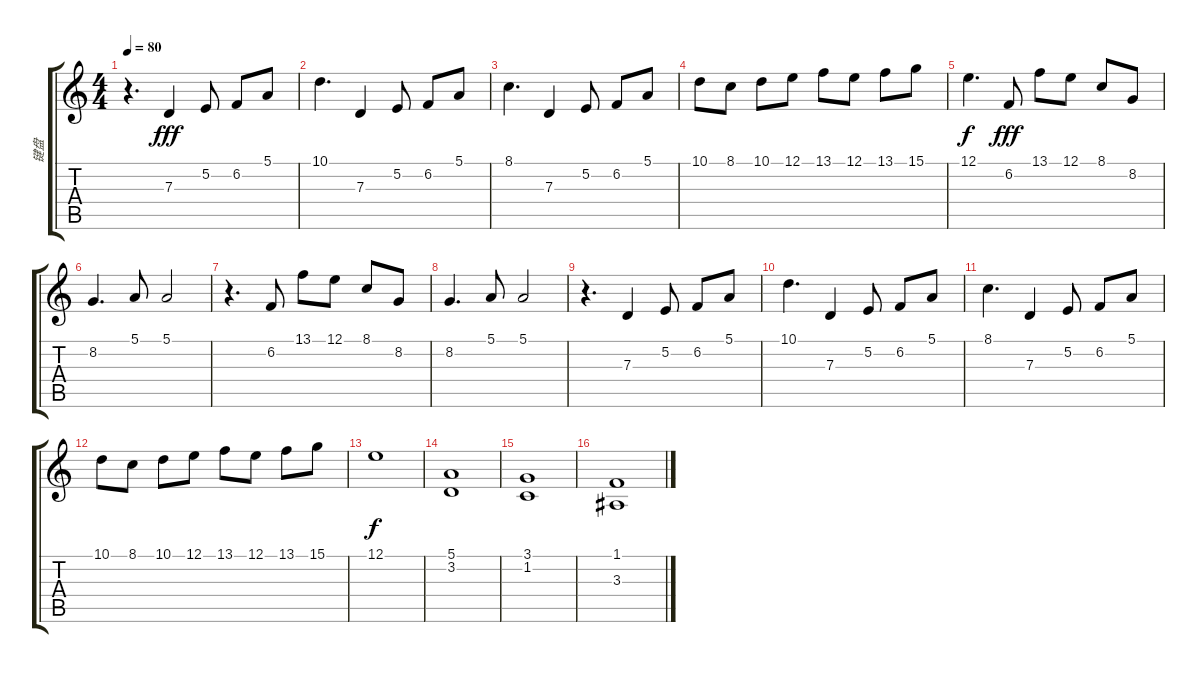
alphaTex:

\track ("键盘" "键盘") {instrument stringensemble1}
\staff {score tabs}
\tuning (E4 B3 G3 D3 A2 E2) {hide}
\ts (4 4)
\tempo 80
\clef g2
\ks c
r.4{d dy fff} 7.3.4 5.2.8 6.2.8 5.1.8 |
10.1.4{d} 7.3.4 5.2.8 6.2.8 5.1.8 |
8.1.4{d} 7.3.4 5.2.8 6.2.8 5.1.8 |
10.1.8 8.1.8 10.1.8 12.1.8 13.1.8 12.1.8 13.1.8 15.1.8 |
12.1.4{d dy f} 6.2.8{dy fff} 13.1.8 12.1.8 8.1.8 8.2.8 |
8.2.4{d} 5.1.8 5.1.2 |
r.4{d} 6.2.8 13.1.8 12.1.8 8.1.8 8.2.8 |
8.2.4{d} 5.1.8 5.1.2 |
r.4{d} 7.3.4 5.2.8 6.2.8 5.1.8 |
10.1.4{d} 7.3.4 5.2.8 6.2.8 5.1.8 |
8.1.4{d} 7.3.4 5.2.8 6.2.8 5.1.8 |
10.1.8 8.1.8 10.1.8 12.1.8 13.1.8 12.1.8 13.1.8 15.1.8 |
12.1.1{dy f} |
(5.1 3.2).1 |
(3.1 1.2).1 |
(1.1 3.3).1
